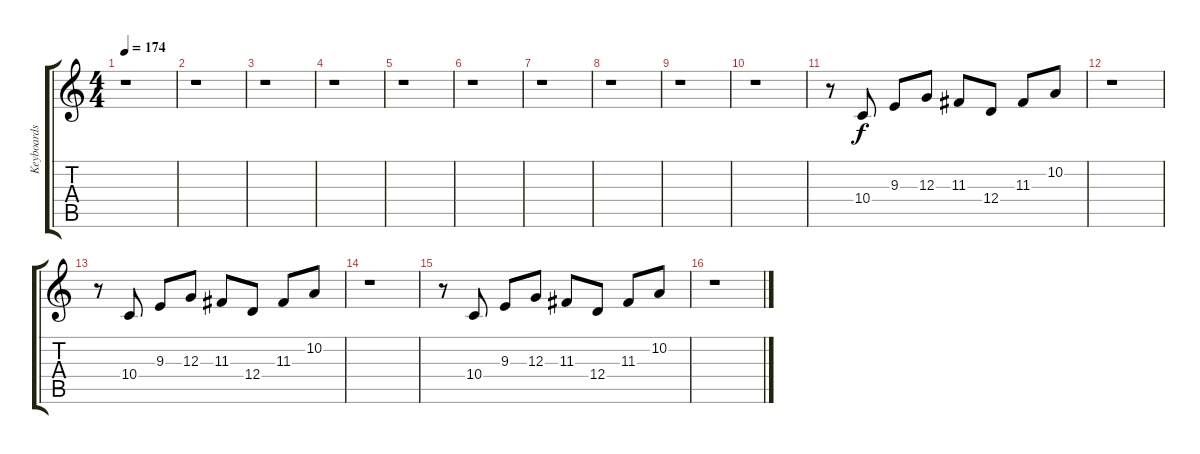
\track ("Keyboards 2" "Keyboards ") {instrument churchorgan}
\staff {score tabs}
\tuning (E4 B3 G3 D3 A2 E2) {hide}
\ts (4 4)
\tempo 174
\clef g2
\ks c
r.1{dy f} |
r.1 |
r.1 |
r.1 |
r.1 |
r.1 |
r.1 |
r.1 |
r.1 |
r.1 |
r.8 10.4.8 9.3.8 12.3.8 11.3.8 12.4.8 11.3.8 10.2.8 |
r.1 |
r.8 10.4.8 9.3.8 12.3.8 11.3.8 12.4.8 11.3.8 10.2.8 |
r.1 |
r.8 10.4.8 9.3.8 12.3.8 11.3.8 12.4.8 11.3.8 10.2.8 |
r.1
